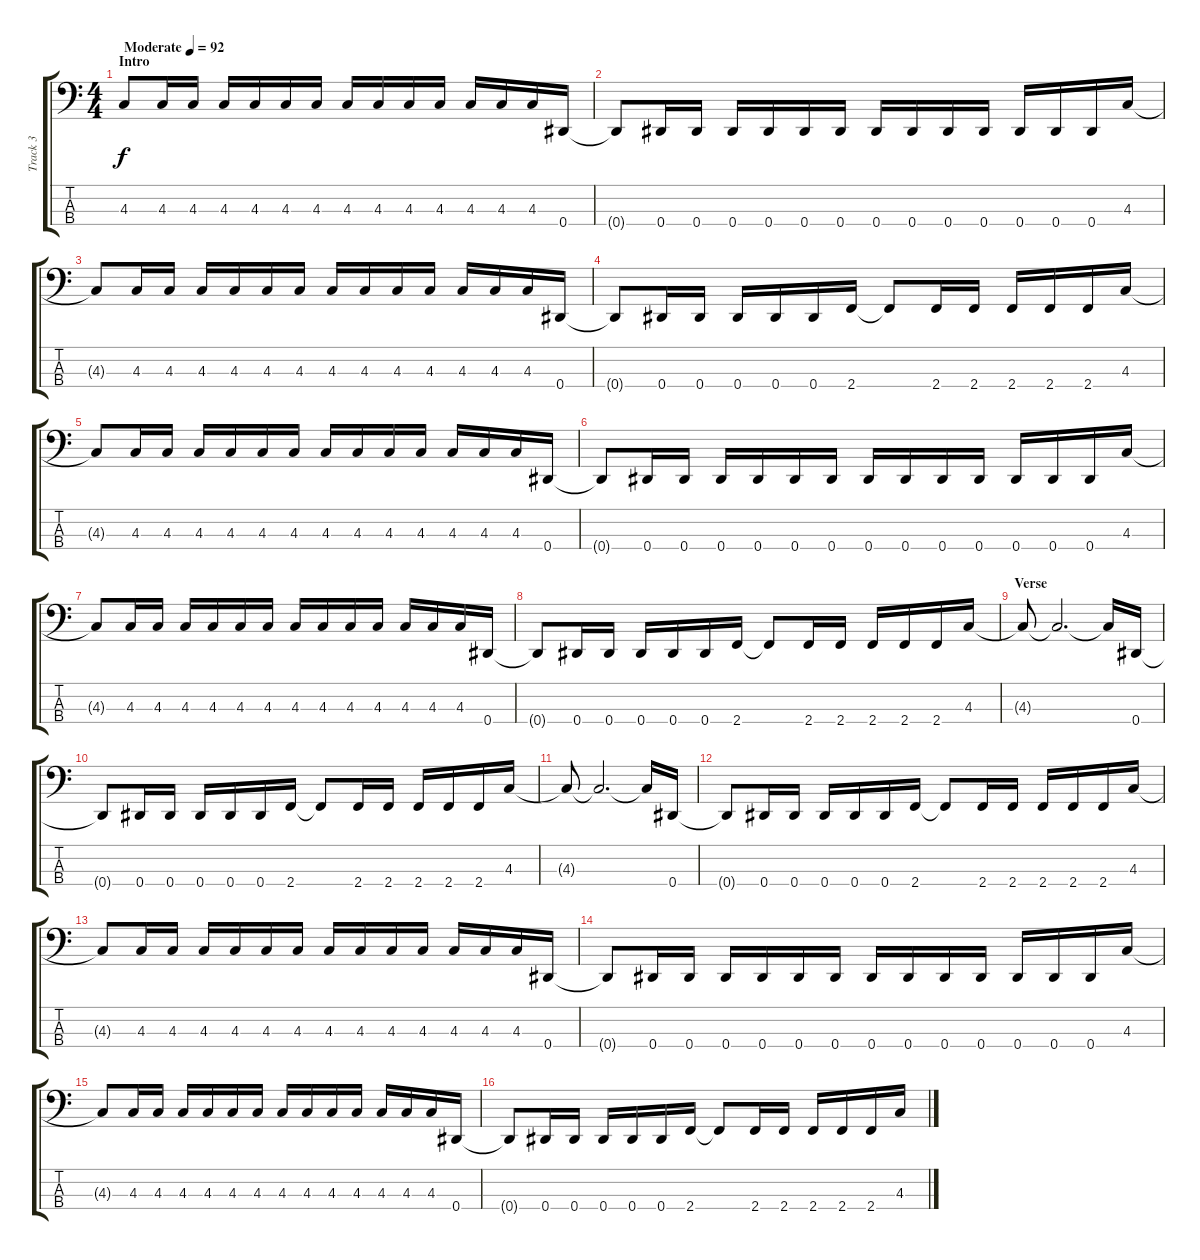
\track ("Track 3" "Track 3") {instrument electricbassfinger}
\staff {score tabs}
\tuning (Gb2 Db2 Ab1 Eb1) {hide}
\ts (4 4)
\section ("" "Intro")
\tempo (92 "Moderate")
\clef f4
\ks c
4.3.8{dy f instrument electricbassfinger} 4.3.16 4.3.16 4.3.16 4.3.16 4.3.16 4.3.16 4.3.16 4.3.16 4.3.16 4.3.16 4.3.16 4.3.16 4.3.16 0.4.16 |
0.4{t}.8 0.4.16 0.4.16 0.4.16 0.4.16 0.4.16 0.4.16 0.4.16 0.4.16 0.4.16 0.4.16 0.4.16 0.4.16 0.4.16 4.3.16 |
4.3{t}.8 4.3.16 4.3.16 4.3.16 4.3.16 4.3.16 4.3.16 4.3.16 4.3.16 4.3.16 4.3.16 4.3.16 4.3.16 4.3.16 0.4.16 |
0.4{t}.8 0.4.16 0.4.16 0.4.16 0.4.16 0.4.16 2.4.16 2.4{t}.8 2.4.16 2.4.16 2.4.16 2.4.16 2.4.16 4.3.16 |
4.3{t}.8 4.3.16 4.3.16 4.3.16 4.3.16 4.3.16 4.3.16 4.3.16 4.3.16 4.3.16 4.3.16 4.3.16 4.3.16 4.3.16 0.4.16 |
0.4{t}.8 0.4.16 0.4.16 0.4.16 0.4.16 0.4.16 0.4.16 0.4.16 0.4.16 0.4.16 0.4.16 0.4.16 0.4.16 0.4.16 4.3.16 |
4.3{t}.8 4.3.16 4.3.16 4.3.16 4.3.16 4.3.16 4.3.16 4.3.16 4.3.16 4.3.16 4.3.16 4.3.16 4.3.16 4.3.16 0.4.16 |
0.4{t}.8 0.4.16 0.4.16 0.4.16 0.4.16 0.4.16 2.4.16 2.4{t}.8 2.4.16 2.4.16 2.4.16 2.4.16 2.4.16 4.3.16 |
\section ("" "Verse")
4.3{t}.8 4.3{t}.2{d} 4.3{t}.16 0.4.16 |
0.4{t}.8 0.4.16 0.4.16 0.4.16 0.4.16 0.4.16 2.4.16 2.4{t}.8 2.4.16 2.4.16 2.4.16 2.4.16 2.4.16 4.3.16 |
4.3{t}.8 4.3{t}.2{d} 4.3{t}.16 0.4.16 |
0.4{t}.8 0.4.16 0.4.16 0.4.16 0.4.16 0.4.16 2.4.16 2.4{t}.8 2.4.16 2.4.16 2.4.16 2.4.16 2.4.16 4.3.16 |
4.3{t}.8 4.3.16 4.3.16 4.3.16 4.3.16 4.3.16 4.3.16 4.3.16 4.3.16 4.3.16 4.3.16 4.3.16 4.3.16 4.3.16 0.4.16 |
0.4{t}.8 0.4.16 0.4.16 0.4.16 0.4.16 0.4.16 0.4.16 0.4.16 0.4.16 0.4.16 0.4.16 0.4.16 0.4.16 0.4.16 4.3.16 |
4.3{t}.8 4.3.16 4.3.16 4.3.16 4.3.16 4.3.16 4.3.16 4.3.16 4.3.16 4.3.16 4.3.16 4.3.16 4.3.16 4.3.16 0.4.16 |
0.4{t}.8 0.4.16 0.4.16 0.4.16 0.4.16 0.4.16 2.4.16 2.4{t}.8 2.4.16 2.4.16 2.4.16 2.4.16 2.4.16 4.3.16
